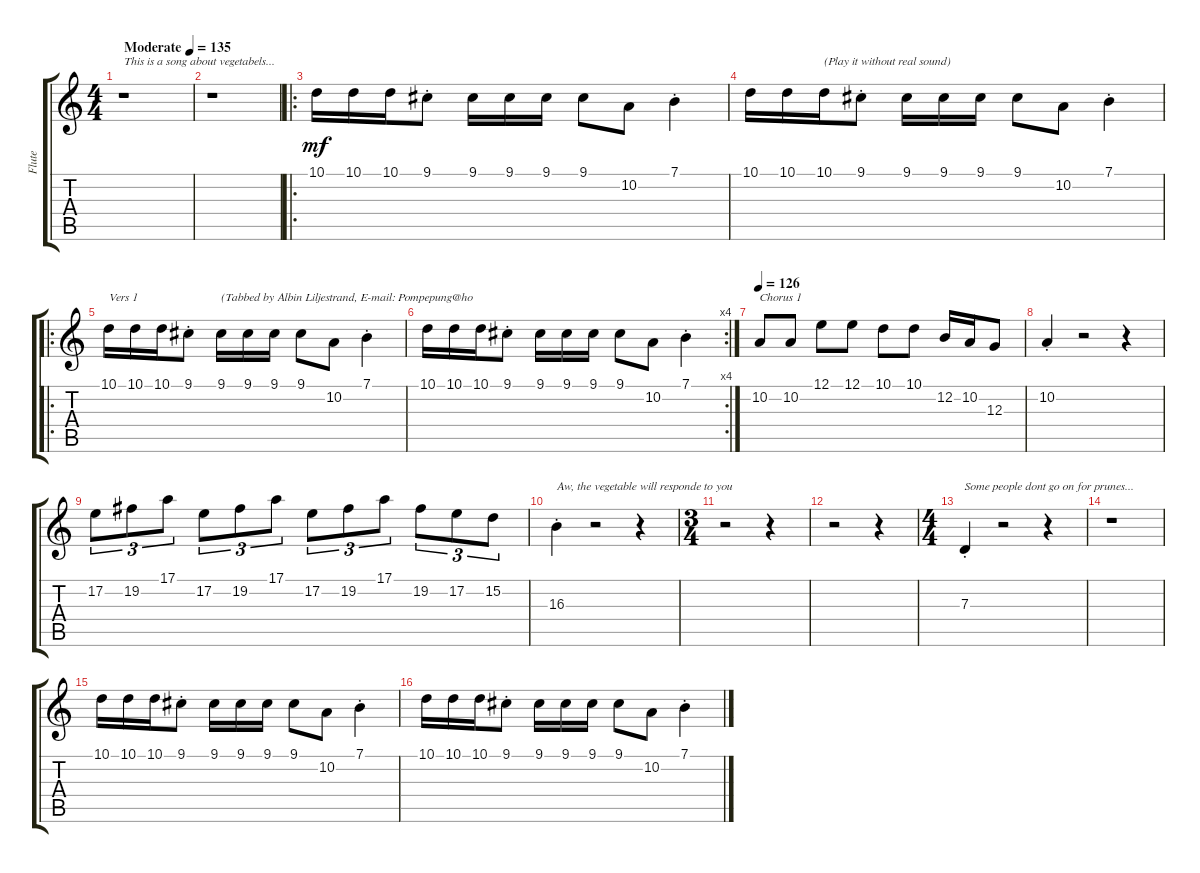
\track ("Flute" "Flute") {instrument flute}
\staff {score tabs}
\tuning (E4 B3 G3 D3 A2 E2) {hide}
\ts (4 4)
\tempo (135 "Moderate")
\clef g2
\ks c
r.1{txt "This is a song about vegetabels..." dy mf instrument flute} |
r.1 |
\ro
10.1.16 10.1.16 10.1.16 9.1{st}.8 9.1.16 9.1.16 9.1.16 9.1.8 10.2.8 7.1{st}.4 |
10.1.16 10.1.16 10.1.16{txt "(Play it without real sound)"} 9.1{st}.8 9.1.16 9.1.16 9.1.16 9.1.8 10.2.8 7.1{st}.4 |
\ro
10.1.16{txt "Vers 1"} 10.1.16 10.1.16 9.1{st}.8 9.1.16{txt "(Tabbed by Albin Liljestrand, E-mail: Pompepung@ho"} 9.1.16 9.1.16 9.1.8 10.2.8 7.1{st}.4 |
\rc 4
10.1.16 10.1.16 10.1.16 9.1{st}.8 9.1.16 9.1.16 9.1.16{txt ""} 9.1.8 10.2.8 7.1{st}.4 |
\tempo 126
10.2.8{txt "Chorus 1"} 10.2.8 12.1.8 12.1.8 10.1.8 10.1.8 12.2.16 10.2.16 12.3.8 |
10.2{st}.4 r.2 r.4 |
17.2.8{tu (3 2)} 19.2.8{tu (3 2)} 17.1.8{tu (3 2)} 17.2.8{tu (3 2)} 19.2.8{tu (3 2)} 17.1.8{tu (3 2)} 17.2.8{tu (3 2)} 19.2.8{tu (3 2)} 17.1.8{tu (3 2)} 19.2.8{tu (3 2)} 17.2.8{tu (3 2)} 15.2.8{tu (3 2)} |
16.3{st}.4{txt "Aw, the vegetable will responde to you"} r.2 r.4 |
\ts (3 4)
r.2 r.4 |
r.2 r.4 |
\ts (4 4)
7.3{st}.4{txt "Some people dont go on for prunes..."} r.2 r.4 |
r.1 |
10.1.16 10.1.16 10.1.16 9.1{st}.8 9.1.16 9.1.16 9.1.16 9.1.8 10.2.8 7.1{st}.4 |
10.1.16 10.1.16 10.1.16 9.1{st}.8 9.1.16 9.1.16 9.1.16 9.1.8 10.2.8 7.1{st}.4
